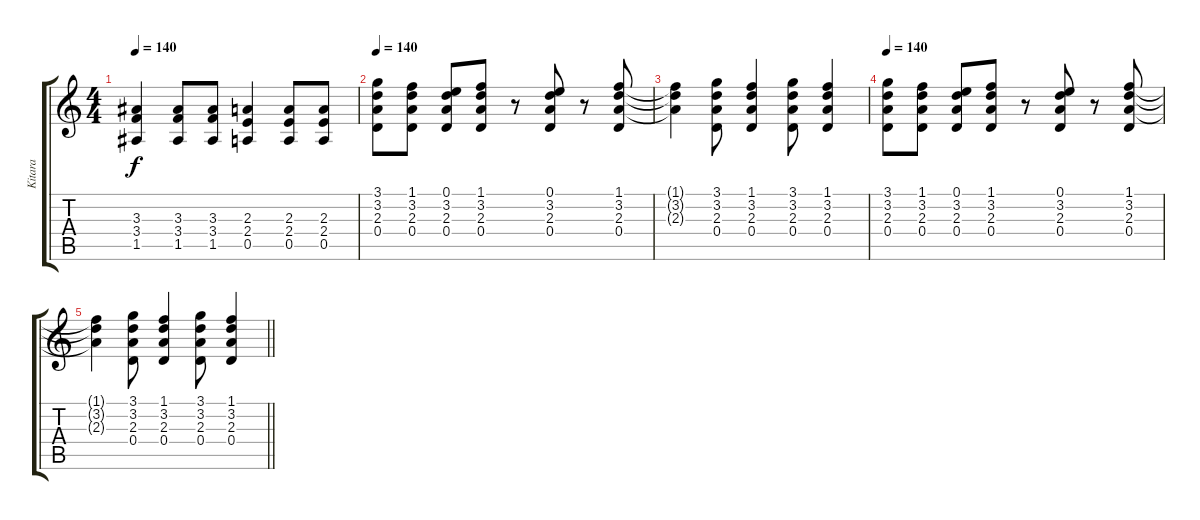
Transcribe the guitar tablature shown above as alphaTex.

\track ("Kitara" "Kitara") {instrument acousticguitarsteel}
\staff {score tabs}
\tuning (E4 B3 G3 D3 A2 E2) {hide}
\ts (4 4)
\tempo 140
\clef g2
\ks c
(3.3 3.4 1.5).4{dy f} (3.3 3.4 1.5).8 (3.3 3.4 1.5).8 (2.3 2.4 0.5).4 (2.3 2.4 0.5).8 (2.3 2.4 0.5).8 |
\tempo 140
(3.1 3.2 2.3 0.4).8{instrument acousticguitarsteel} (1.1 3.2 2.3 0.4).8 (0.1 3.2 2.3 0.4).8 (1.1 3.2 2.3 0.4).8 r.8 (0.1 3.2 2.3 0.4).8 r.8 (1.1 3.2 2.3 0.4).8 |
(1.1{t} 3.2{t} 2.3{t}).4 (3.1 3.2 2.3 0.4).8 (1.1 3.2 2.3 0.4).4 (3.1 3.2 2.3 0.4).8 (1.1 3.2 2.3 0.4).4 |
\tempo 140
(3.1 3.2 2.3 0.4).8{instrument acousticguitarsteel} (1.1 3.2 2.3 0.4).8 (0.1 3.2 2.3 0.4).8 (1.1 3.2 2.3 0.4).8 r.8 (0.1 3.2 2.3 0.4).8 r.8 (1.1 3.2 2.3 0.4).8 |
\barLineRight lightlight
(1.1{t} 3.2{t} 2.3{t}).4 (3.1 3.2 2.3 0.4).8 (1.1 3.2 2.3 0.4).4 (3.1 3.2 2.3 0.4).8 (1.1 3.2 2.3 0.4).4
